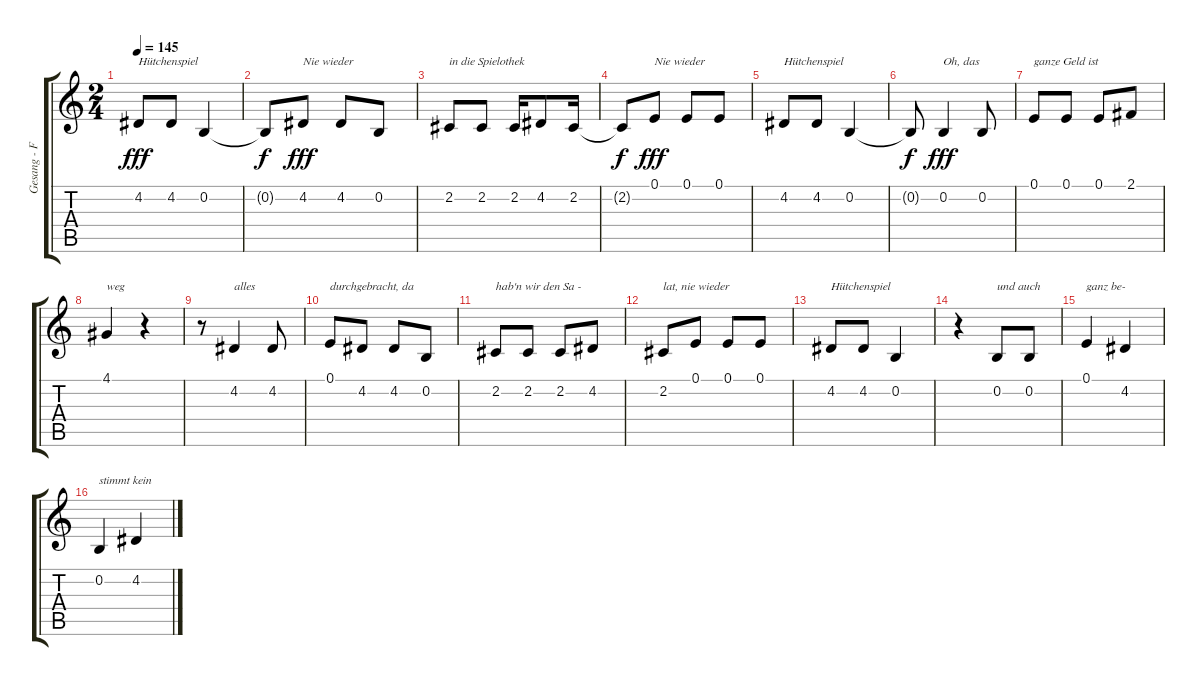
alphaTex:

\track ("Gesang - Farin Urlaub" "Gesang - F") {instrument lead8bassandlead}
\staff {score tabs}
\tuning (E4 B3 G3 D3 A2 E2) {hide}
\ts (2 4)
\tempo 145
\clef g2
\ks c
4.2.8{txt "Hütchenspiel" dy fff} 4.2.8 0.2.4 |
0.2{t}.8{dy f} 4.2.8{txt "Nie wieder" dy fff} 4.2.8 0.2.8 |
2.2.8{txt "in die Spielothek"} 2.2.8 2.2.16 4.2.8 2.2.16 |
2.2{t}.8{dy f} 0.1.8{txt "Nie wieder" dy fff} 0.1.8 0.1.8 |
4.2.8{txt "Hütchenspiel"} 4.2.8 0.2.4 |
0.2{t}.8{dy f} 0.2.4{txt "Oh, das" dy fff} 0.2.8 |
0.1.8{txt "ganze Geld ist"} 0.1.8 0.1.8 2.1.8 |
4.1.4{txt "weg"} r.4 |
r.8 4.2.4{txt "alles"} 4.2.8 |
0.1.8{txt "durchgebracht, da"} 4.2.8 4.2.8 0.2.8 |
2.2.8{txt "hab'n wir den Sa -"} 2.2.8 2.2.8 4.2.8 |
2.2.8{txt "lat, nie wieder"} 0.1.8 0.1.8 0.1.8 |
4.2.8{txt "Hütchenspiel"} 4.2.8 0.2.4 |
r.4 0.2.8{txt "und auch"} 0.2.8 |
0.1.4{txt "ganz be-"} 4.2.4 |
0.2.4{txt "stimmt kein"} 4.2.4
